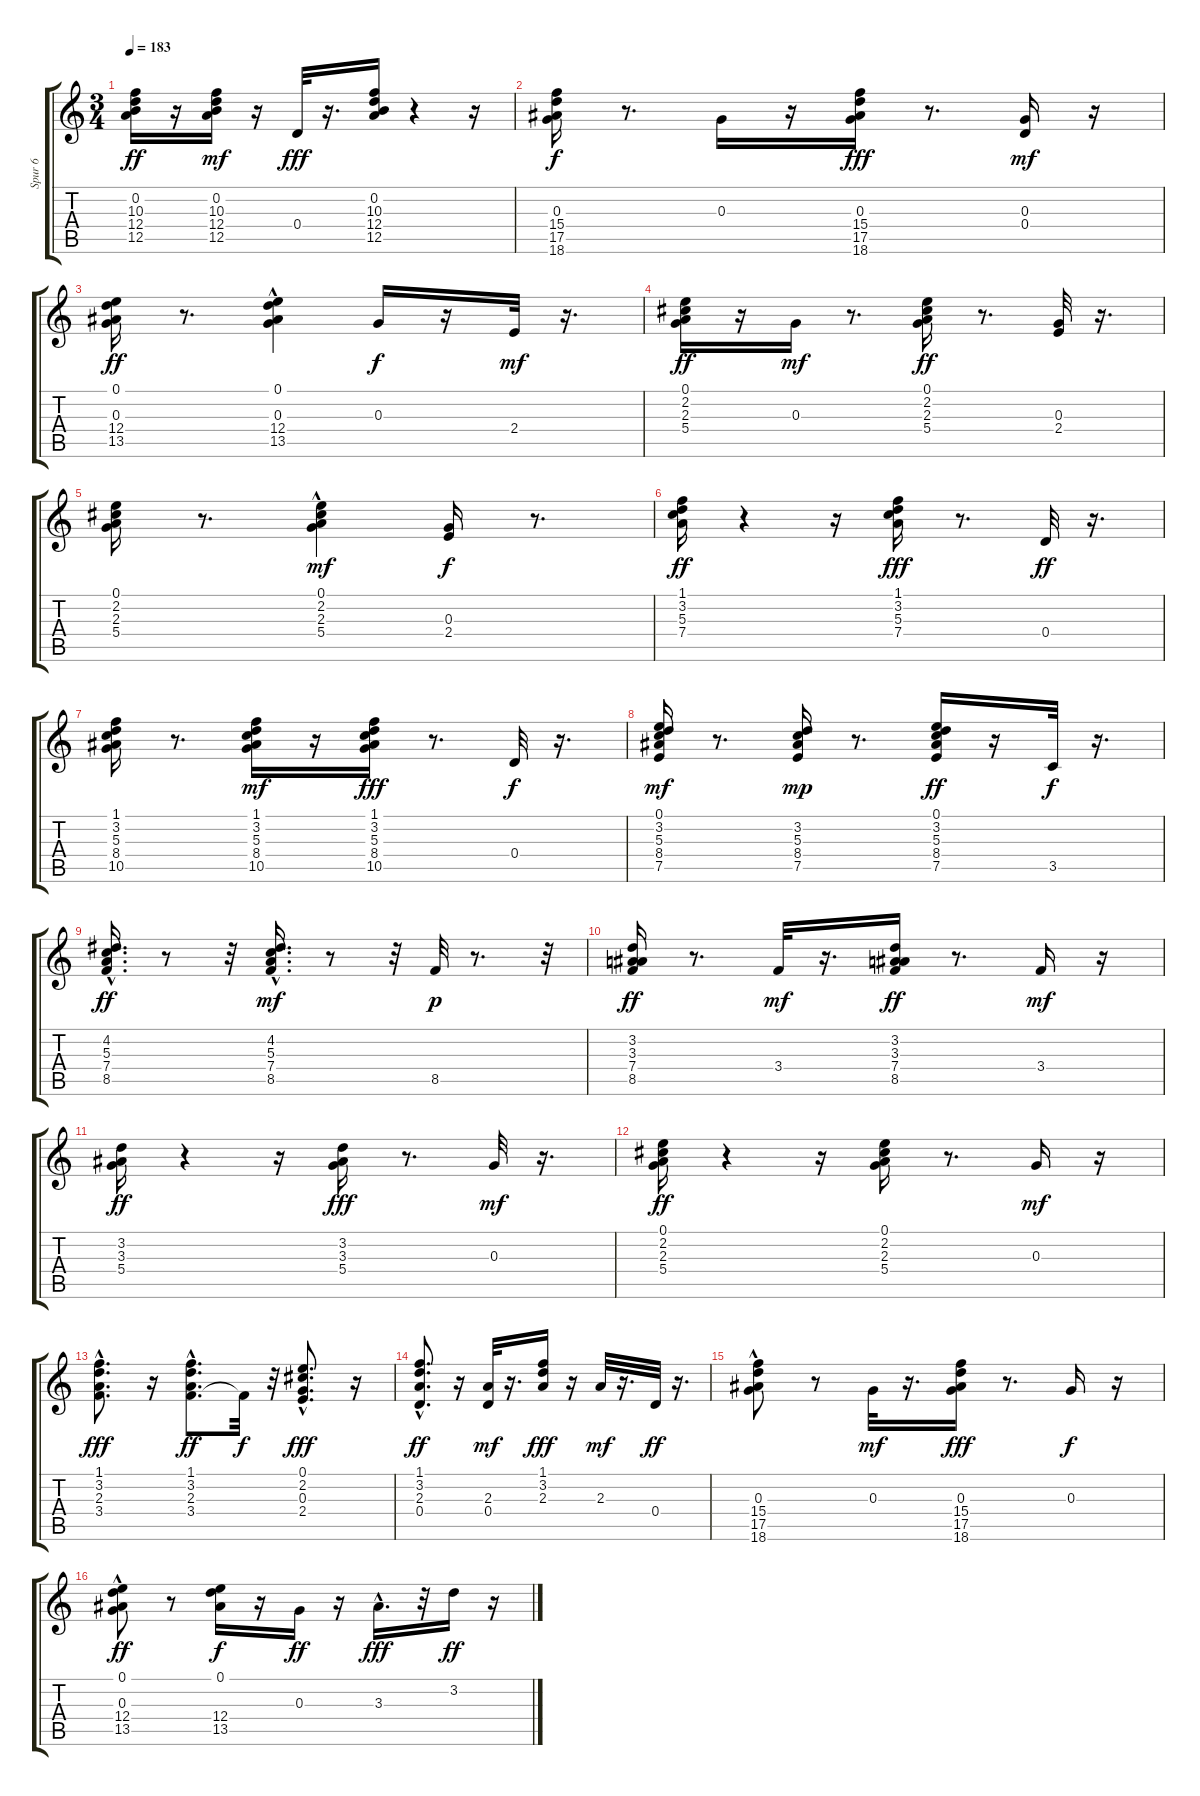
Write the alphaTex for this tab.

\track ("Spur 6" "Spur 6") {instrument electricguitarjazz}
\staff {score tabs}
\tuning (E4 B3 G3 D3 A2 E2) {hide}
\ts (3 4)
\tempo 183
\clef g2
\ks c
(0.2 10.3 12.4 12.5).16{dy ff} r.16 (0.2 10.3 12.4 12.5).16{dy mf} r.16 0.4.32{dy fff} r.16{d} (0.2 10.3 12.4 12.5).16 r.4 r.16 |
(0.3 15.4 17.5 18.6).16{dy f} r.8{d} 0.3.16 r.16 (0.3 15.4 17.5 18.6).16{dy fff} r.8{d} (0.3 0.4).16{dy mf} r.16 |
(0.1 0.3 12.4 13.5).16{dy ff} r.8{d} (0.1{hac} 0.3 12.4 13.5{hac}).4 0.3.16{dy f} r.16 2.4.32{dy mf} r.16{d} |
(0.1 2.2 2.3 5.4).16{dy ff} r.16 0.3.16{dy mf} r.8{d} (0.1 2.2 2.3 5.4).16{dy ff} r.8{d} (0.3 2.4).32 r.16{d} |
(0.1 2.2 2.3 5.4).16 r.8{d} (0.1{hac} 2.2 2.3{hac} 5.4{hac}).4{dy mf} (0.3 2.4).16{dy f} r.8{d} |
(1.1 3.2 5.3 7.4).16{dy ff} r.4 r.16 (1.1 3.2 5.3 7.4).16{dy fff} r.8{d} 0.4.32{dy ff} r.16{d} |
(1.1 3.2 5.3 8.4 10.5).16 r.8{d} (1.1 3.2 5.3 8.4 10.5).16{dy mf} r.16 (1.1 3.2 5.3 8.4 10.5).16{dy fff} r.8{d} 0.4.32{dy f} r.16{d} |
(0.1 3.2 5.3 8.4 7.5).16{dy mf} r.8{d} (3.2 5.3 8.4 7.5).16{dy mp} r.8{d} (0.1 3.2 5.3 8.4 7.5).16{dy ff} r.16 3.5.32{dy f} r.16{d} |
(4.2{hac} 5.3 7.4 8.5).16{d dy ff} r.8 r.32 (4.2{hac} 5.3{hac} 7.4{hac} 8.5).16{d dy mf} r.8 r.32 8.5.32{dy p} r.8{d} r.32 |
(3.2 3.3 7.4 8.5).16{dy ff} r.8{d} 3.4.32{dy mf} r.16{d} (3.2 3.3 7.4 8.5).16{dy ff} r.8{d} 3.4.16{dy mf} r.16 |
(3.2 3.3 5.4).16{dy ff} r.4 r.16 (3.2 3.3 5.4).16{dy fff} r.8{d} 0.3.32{dy mf} r.16{d} |
(0.1 2.2 2.3 5.4).16{dy ff} r.4 r.16 (0.1 2.2 2.3 5.4).16 r.8{d} 0.3.16{dy mf} r.16 |
(1.1{hac} 3.2{hac} 2.3{hac} 3.4{hac}).8{d dy fff} r.16 (1.1 3.2{hac} 2.3{hac} 3.4{hac}).8{d dy ff} 3.4{t}.32{dy f} r.32 (0.1 2.2{hac} 0.3{hac} 2.4{hac}).8{d dy fff} r.16 |
(1.1{hac} 3.2{hac} 2.3 0.4).8{d dy ff} r.16 (2.3 0.4).32{dy mf} r.16{d} (1.1 3.2 2.3).16{dy fff} r.16 2.3.32{dy mf} r.16{d} 0.4.32{dy ff} r.16{d} |
(0.3{hac} 15.4 17.5 18.6).8 r.8 0.3.32{dy mf} r.16{d} (0.3 15.4 17.5 18.6).16{dy fff} r.8{d} 0.3.16{dy f} r.16 |
(0.1{hac} 0.3{hac} 12.4 13.5{hac}).8{dy ff} r.8 (0.1 12.4 13.5).16{dy f} r.16 0.3.16{dy ff} r.16 3.3{hac}.16{d dy fff} r.32 3.2.16{dy ff} r.16
